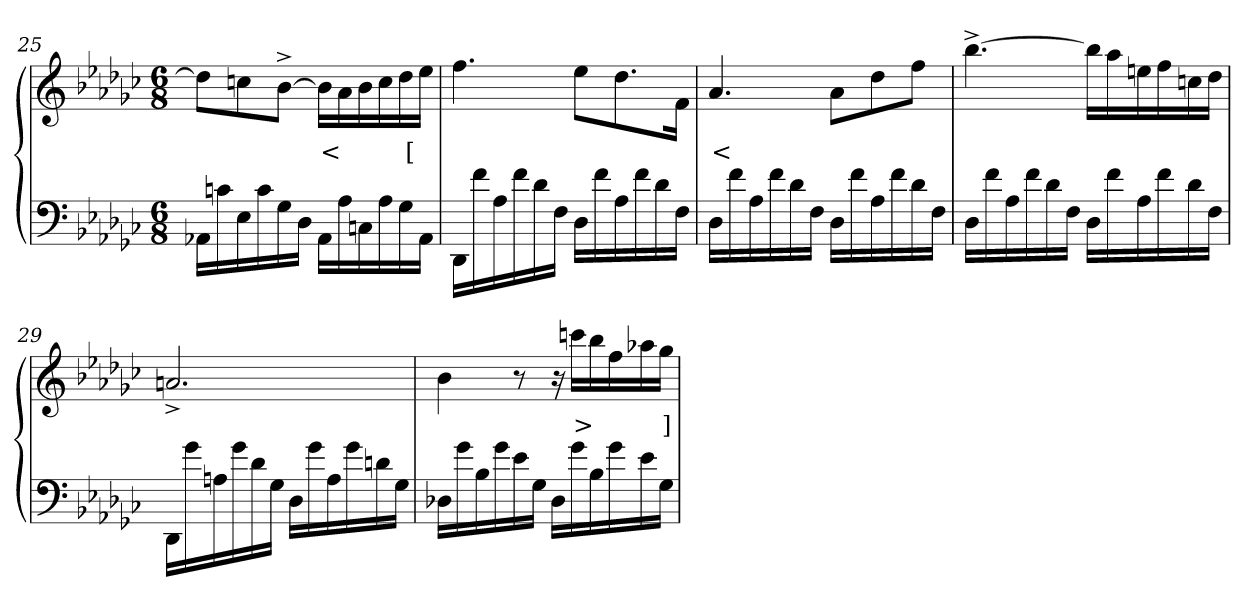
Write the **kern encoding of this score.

**kern	**kern	**text
*part2	*part1	*part1
*staff2	*staff1	*staff1
*clefF4	*clefG2	*
*k[b-e-a-d-g-c-]	*k[b-e-a-d-g-c-]	*
*M6/8	*M6/8	*
=25	=25	=25
16AA-XLL	8dd-L]	.
16cn	.	.
16E-	8ccn	.
16c	.	.
16G-	[8b-^>J	.
16D-JJ	.	.
16AA-LL	16b-LL]	<
16A-	16a-	.
16C	16b-	.
16A-	16cc	.
16G-	16dd-	.
16AA-JJ	16ee-JJ	[
=26	=26	=26
16DD-LL	4.ff	.
16f	.	.
16A-	.	.
16f	.	.
16d-	.	.
16FJJ	.	.
16D-LL	8ee-L	.
16f	.	.
16A-	8.dd-	.
16f	.	.
16d-	.	.
16FJJ	16fJk	.
=27	=27	=27
16D-LL	4.a-	<
16f	.	.
16A-	.	.
16f	.	.
16d-	.	.
16FJJ	.	.
16D-LL	8a-L	.
16f	.	.
16A-	8dd-	.
16f	.	.
16d-	8ffJ	.
16FJJ	.	.
=28	=28	=28
16D-LL	[4.bb-^>	.
16f	.	.
16A-	.	.
16f	.	.
16d-	.	.
16FJJ	.	.
16D-LL	16bb-LL]	.
16f	16aa-	.
16A-	16een	.
16f	16ff	.
16d-	16ccn	.
16FJJ	16dd-JJ	.
=29	=29	=29
16DD-LL	2.an^>	.
16g-	.	.
16An	.	.
16g-	.	.
16d-	.	.
16G-JJ	.	.
16D-LL	.	.
16g-	.	.
16A	.	.
16g-	.	.
16dn	.	.
16G-JJ	.	.
=30	=30	=30
16D-XLL	4b-	.
16g-	.	.
16B-	.	.
16g-	.	.
16e-	8r	.
16G-JJ	.	.
16D-LL	16r	.
16g-	16cccnLL	>
16B-	16bb-	.
16g-	16ff	.
16e-	16aa-X	.
16G-JJ	16gg-JJ	]
=	=	=
*-	*-	*-
